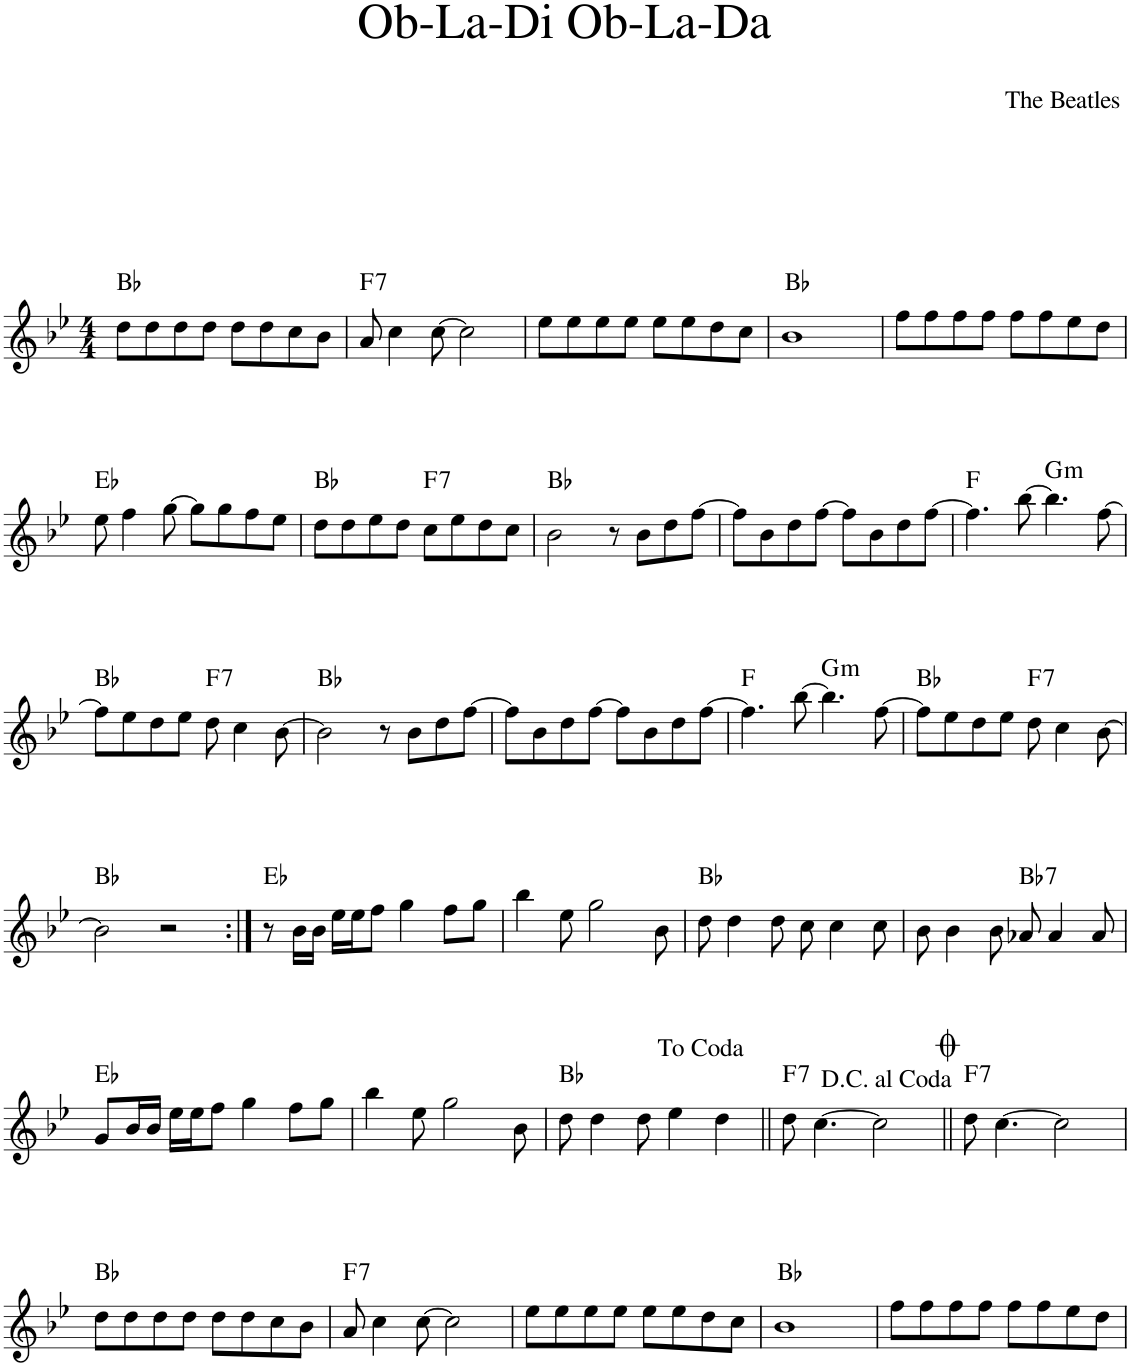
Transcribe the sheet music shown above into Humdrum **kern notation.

**kern	**harte
*part1	*part1
*staff1	*
*I"Piano	*
*I'Pno.	*
*clefG2	*
*k[b-e-]	*
*M4/4	*
=1	=1
8dd\L	Bb:maj
8dd\	.
8dd\	.
8dd\J	.
8dd\L	.
8dd\	.
8cc\	.
8b-\J	.
=2	=2
!	!LO:H:kt=7
8a/	F:7
4cc\	.
[8cc\	.
2cc\]	.
=3	=3
8ee-\L	.
8ee-\	.
8ee-\	.
8ee-\J	.
8ee-\L	.
8ee-\	.
8dd\	.
8cc\J	.
=4	=4
1b-	Bb:maj
=5	=5
8ff\L	.
8ff\	.
8ff\	.
8ff\J	.
8ff\L	.
8ff\	.
8ee-\	.
8dd\J	.
!!LO:LB:g=z
=6	=6
8ee-\	Eb:maj
4ff\	.
[8gg\	.
8gg\L]	.
8gg\	.
8ff\	.
8ee-\J	.
=7	=7
8dd\L	Bb:maj
8dd\	.
8ee-\	.
8dd\J	.
!	!LO:H:kt=7
8cc\L	F:7
8ee-\	.
8dd\	.
8cc\J	.
=8	=8
2b-\	Bb:maj
8r	.
8b-\L	.
8dd\	.
[8ff\J	.
=9	=9
8ff\L]	.
8b-\	.
8dd\	.
[8ff\J	.
8ff\L]	.
8b-\	.
8dd\	.
[8ff\J	.
=10	=10
4.ff\]	F:maj
[8bb-\	.
!	!LO:H:kt=m
4.bb-\]	G:min
[8ff\	.
!!LO:LB:g=z
=11	=11
8ff\L]	Bb:maj
8ee-\	.
8dd\	.
8ee-\J	.
!	!LO:H:kt=7
8dd\	F:7
4cc\	.
[8b-\	.
=12	=12
2b-\]	Bb:maj
8r	.
8b-\L	.
8dd\	.
[8ff\J	.
=13	=13
8ff\L]	.
8b-\	.
8dd\	.
[8ff\J	.
8ff\L]	.
8b-\	.
8dd\	.
[8ff\J	.
=14	=14
4.ff\]	F:maj
[8bb-\	.
!	!LO:H:kt=m
4.bb-\]	G:min
[8ff\	.
=15	=15
8ff\L]	Bb:maj
8ee-\	.
8dd\	.
8ee-\J	.
!	!LO:H:kt=7
8dd\	F:7
4cc\	.
[8b-\	.
!!LO:LB:g=z
=16	=16
2b-\]	Bb:maj
2r	.
=17:|!	=17:|!
8r	Eb:maj
16b-\LL	.
16b-\JJ	.
16ee-\LL	.
16ee-\J	.
8ff\J	.
4gg\	.
8ff\L	.
8gg\J	.
=18	=18
4bb-\	.
8ee-\	.
2gg\	.
8b-\	.
=19	=19
8dd\	Bb:maj
4dd\	.
8dd\	.
8cc\	.
4cc\	.
8cc\	.
=20	=20
8b-\	.
4b-\	.
8b-\	.
!	!LO:H:kt=7
8a-X/	Bb:7
4a-/	.
8a-/	.
!!LO:LB:g=z
=21	=21
8g/L	Eb:maj
16b-/L	.
16b-/JJ	.
16ee-\LL	.
16ee-\J	.
8ff\J	.
4gg\	.
8ff\L	.
8gg\J	.
=22	=22
4bb-\	.
8ee-\	.
2gg\	.
8b-\	.
=23	=23
8dd\	Bb:maj
4dd\	.
8dd\	.
4ee-\	.
4dd\	.
=24||	=24||
!	!LO:H:kt=7
8dd\	F:7
[4.cc\	.
2cc\]	.
=25||	=25||
!	!LO:H:kt=7
8dd\	F:7
[4.cc\	.
2cc\]	.
!!LO:LB:g=z
=26	=26
8dd\L	Bb:maj
8dd\	.
8dd\	.
8dd\J	.
8dd\L	.
8dd\	.
8cc\	.
8b-\J	.
=27	=27
!	!LO:H:kt=7
8a/	F:7
4cc\	.
[8cc\	.
2cc\]	.
=28	=28
8ee-\L	.
8ee-\	.
8ee-\	.
8ee-\J	.
8ee-\L	.
8ee-\	.
8dd\	.
8cc\J	.
=29	=29
1b-	Bb:maj
=30	=30
8ff\L	.
8ff\	.
8ff\	.
8ff\J	.
8ff\L	.
8ff\	.
8ee-\	.
8dd\J	.
=	=
*-	*-
